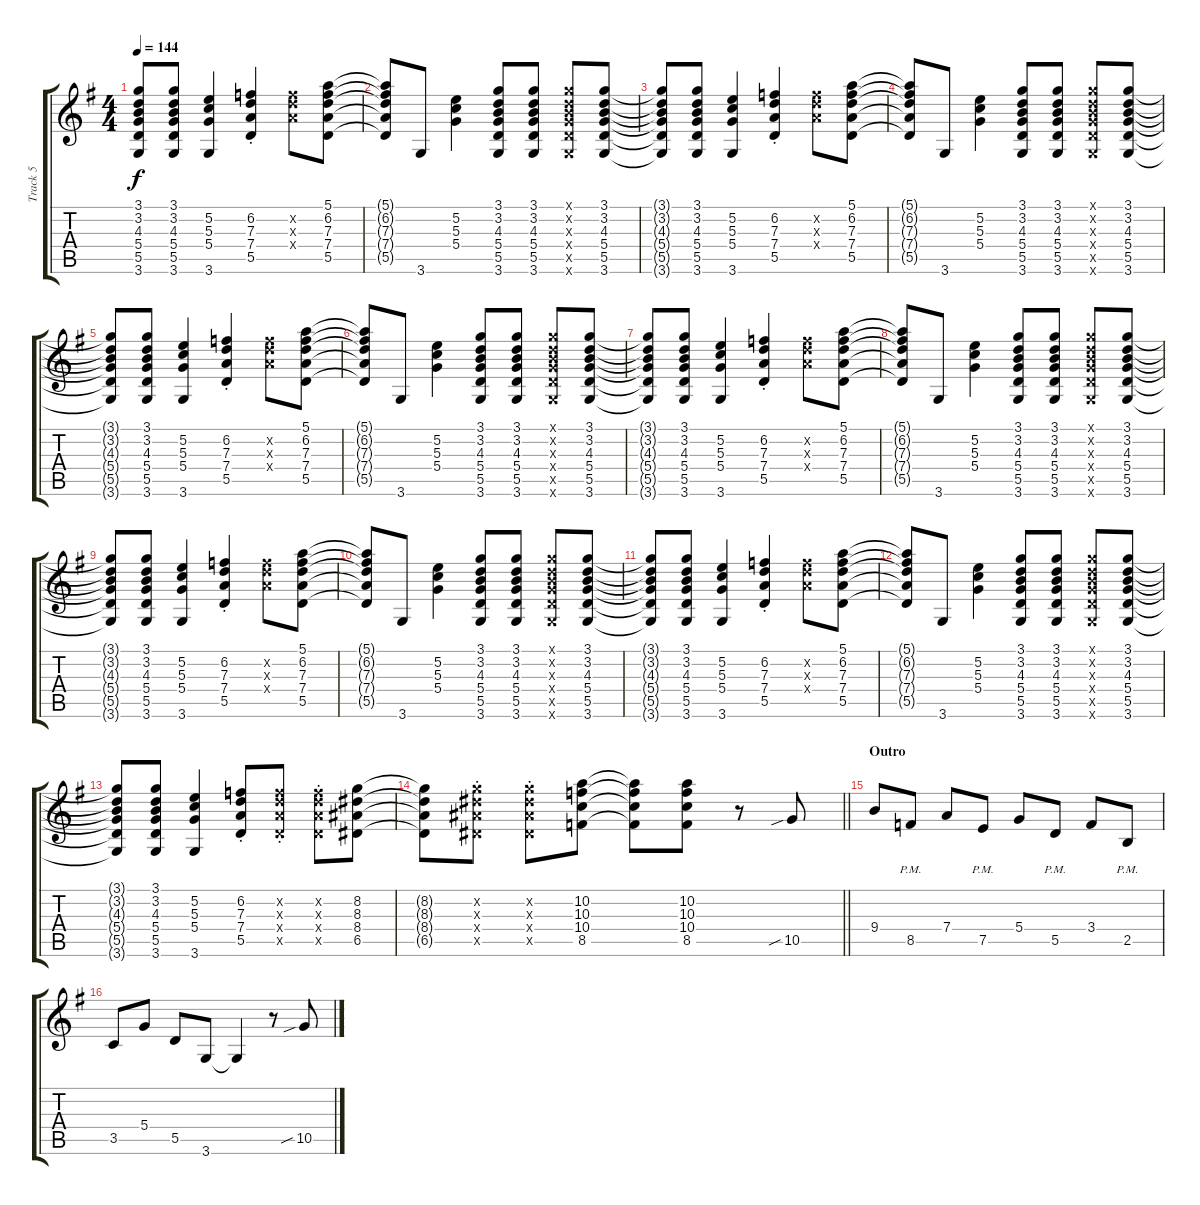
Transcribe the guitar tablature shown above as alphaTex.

\track ("Track 5" "Track 5") {instrument distortionguitar}
\staff {score tabs}
\tuning (E4 B3 G3 D3 A2 E2) {hide}
\ts (4 4)
\tempo 144
\clef g2
\ks g
(3.1{t} 3.2{t} 4.3{t} 5.4{t} 5.5{t} 3.6{t}).8{dy f} (3.1 3.2 4.3 5.4 5.5 3.6).8 (5.2 5.3 5.4 3.6).4 (6.2{st} 7.3{st} 7.4{st} 5.5{st}).4 (6.2{x} 7.3{x} 7.4{x}).8 (5.1 6.2 7.3 7.4 5.5).8 |
(5.1{t} 6.2{t} 7.3{t} 7.4{t} 5.5{t}).8 3.6.8 (5.2 5.3 5.4).4 (3.1 3.2 4.3 5.4 5.5 3.6).8 (3.1 3.2 4.3 5.4 5.5 3.6).8 (3.1{x} 3.2{x} 4.3{x} 5.4{x} 5.5{x} 3.6{x}).8 (3.1 3.2 4.3 5.4 5.5 3.6).8 |
(3.1{t} 3.2{t} 4.3{t} 5.4{t} 5.5{t} 3.6{t}).8 (3.1 3.2 4.3 5.4 5.5 3.6).8 (5.2 5.3 5.4 3.6).4 (6.2{st} 7.3{st} 7.4{st} 5.5{st}).4 (6.2{x} 7.3{x} 7.4{x}).8 (5.1 6.2 7.3 7.4 5.5).8 |
(5.1{t} 6.2{t} 7.3{t} 7.4{t} 5.5{t}).8 3.6.8 (5.2 5.3 5.4).4 (3.1 3.2 4.3 5.4 5.5 3.6).8 (3.1 3.2 4.3 5.4 5.5 3.6).8 (3.1{x} 3.2{x} 4.3{x} 5.4{x} 5.5{x} 3.6{x}).8 (3.1 3.2 4.3 5.4 5.5 3.6).8 |
(3.1{t} 3.2{t} 4.3{t} 5.4{t} 5.5{t} 3.6{t}).8 (3.1 3.2 4.3 5.4 5.5 3.6).8 (5.2 5.3 5.4 3.6).4 (6.2{st} 7.3{st} 7.4{st} 5.5{st}).4 (6.2{x} 7.3{x} 7.4{x}).8 (5.1 6.2 7.3 7.4 5.5).8 |
(5.1{t} 6.2{t} 7.3{t} 7.4{t} 5.5{t}).8 3.6.8 (5.2 5.3 5.4).4 (3.1 3.2 4.3 5.4 5.5 3.6).8 (3.1 3.2 4.3 5.4 5.5 3.6).8 (3.1{x} 3.2{x} 4.3{x} 5.4{x} 5.5{x} 3.6{x}).8 (3.1 3.2 4.3 5.4 5.5 3.6).8 |
(3.1{t} 3.2{t} 4.3{t} 5.4{t} 5.5{t} 3.6{t}).8 (3.1 3.2 4.3 5.4 5.5 3.6).8 (5.2 5.3 5.4 3.6).4 (6.2{st} 7.3{st} 7.4{st} 5.5{st}).4 (6.2{x} 7.3{x} 7.4{x}).8 (5.1 6.2 7.3 7.4 5.5).8 |
(5.1{t} 6.2{t} 7.3{t} 7.4{t} 5.5{t}).8 3.6.8 (5.2 5.3 5.4).4 (3.1 3.2 4.3 5.4 5.5 3.6).8 (3.1 3.2 4.3 5.4 5.5 3.6).8 (3.1{x} 3.2{x} 4.3{x} 5.4{x} 5.5{x} 3.6{x}).8 (3.1 3.2 4.3 5.4 5.5 3.6).8 |
(3.1{t} 3.2{t} 4.3{t} 5.4{t} 5.5{t} 3.6{t}).8 (3.1 3.2 4.3 5.4 5.5 3.6).8 (5.2 5.3 5.4 3.6).4 (6.2{st} 7.3{st} 7.4{st} 5.5{st}).4 (6.2{x} 7.3{x} 7.4{x}).8 (5.1 6.2 7.3 7.4 5.5).8 |
(5.1{t} 6.2{t} 7.3{t} 7.4{t} 5.5{t}).8 3.6.8 (5.2 5.3 5.4).4 (3.1 3.2 4.3 5.4 5.5 3.6).8 (3.1 3.2 4.3 5.4 5.5 3.6).8 (3.1{x} 3.2{x} 4.3{x} 5.4{x} 5.5{x} 3.6{x}).8 (3.1 3.2 4.3 5.4 5.5 3.6).8 |
(3.1{t} 3.2{t} 4.3{t} 5.4{t} 5.5{t} 3.6{t}).8 (3.1 3.2 4.3 5.4 5.5 3.6).8 (5.2 5.3 5.4 3.6).4 (6.2{st} 7.3{st} 7.4{st} 5.5{st}).4 (6.2{x} 7.3{x} 7.4{x}).8 (5.1 6.2 7.3 7.4 5.5).8 |
(5.1{t} 6.2{t} 7.3{t} 7.4{t} 5.5{t}).8 3.6.8 (5.2 5.3 5.4).4 (3.1 3.2 4.3 5.4 5.5 3.6).8 (3.1 3.2 4.3 5.4 5.5 3.6).8 (3.1{x} 3.2{x} 4.3{x} 5.4{x} 5.5{x} 3.6{x}).8 (3.1 3.2 4.3 5.4 5.5 3.6).8 |
(3.1{t} 3.2{t} 4.3{t} 5.4{t} 5.5{t} 3.6{t}).8 (3.1 3.2 4.3 5.4 5.5 3.6).8 (5.2 5.3 5.4 3.6).4 (6.2{st} 7.3{st} 7.4{st} 5.5{st}).8 (6.2{st x} 7.3{st x} 7.4{st x} 5.5{st x}).8 (6.2{st x} 7.3{st x} 7.4{st x} 5.5{st x}).8 (8.2 8.3 8.4 6.5).8 |
\barLineRight lightlight
(8.2{t} 8.3{t} 8.4{t} 6.5{t}).8 (8.2{st x} 8.3{st x} 8.4{st x} 6.5{st x}).8 (8.2{st x} 8.3{st x} 8.4{st x} 6.5{st x}).8 (10.2 10.3 10.4 8.5).8 (10.2{t} 10.3{t} 10.4{t} 8.5{t}).8 (10.2 10.3 10.4 8.5).8 r.8 10.5{sib}.8 |
\section ("" "Outro")
9.4.8 8.5{pm}.8 7.4.8 7.5{pm}.8 5.4.8 5.5{pm}.8 3.4.8 2.5{pm}.8 |
3.5.8 5.4.8 5.5.8 3.6.8 3.6{t}.4 r.8 10.5{sib}.8
